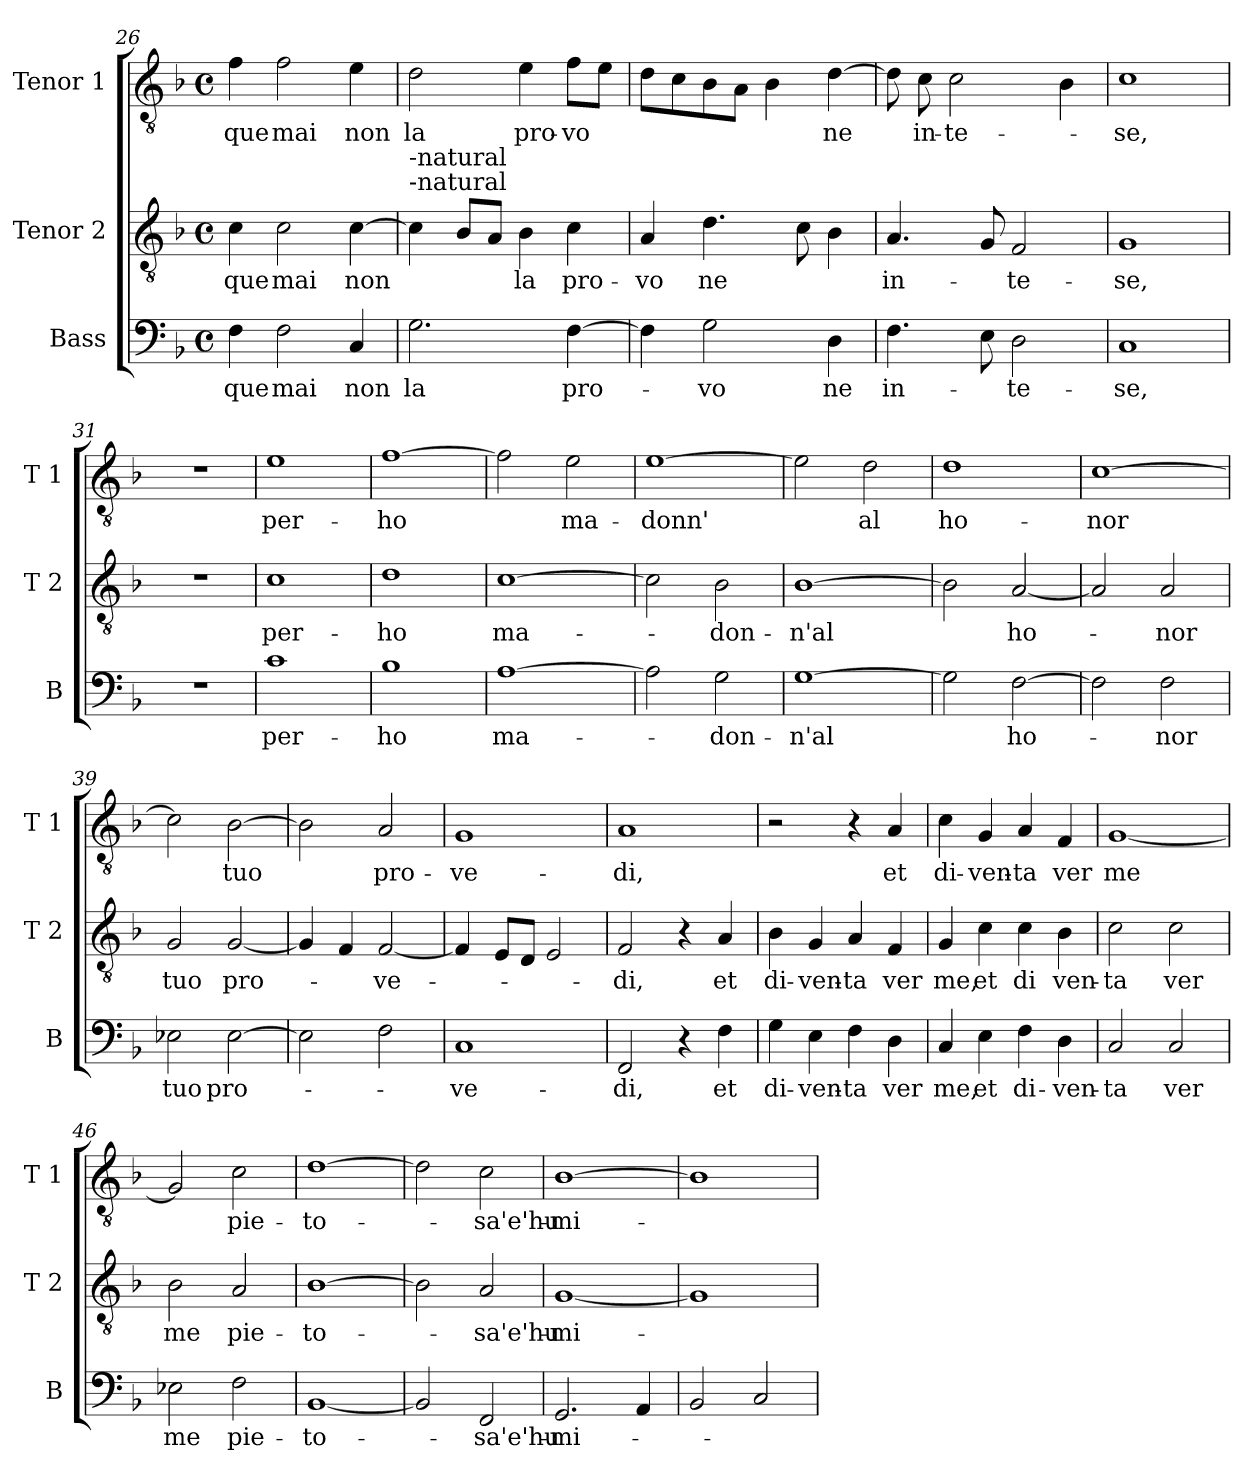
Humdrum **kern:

**kern	**text	**kern	**text	**kern	**text
*part3	*part3	*part2	*part2	*part1	*part1
*staff3	*staff3	*staff2	*staff2	*staff1	*staff1
*I"Bass	*	*I"Tenor 2	*	*I"Tenor 1	*
*I'B	*	*I'T 2	*	*I'T 1	*
*clefF4	*	*clefGv2	*	*clefGv2	*
*k[b-]	*	*k[b-]	*	*k[b-]	*
*F:	*	*F:	*	*F:	*
*M4/4	*	*M4/4	*	*M4/4	*
*met(c)	*	*met(c)	*	*met(c)	*
=26	=26	=26	=26	=26	=26
!	!LO:LY:b	!	!LO:LY:b	!	!LO:LY:b
4F\	-que	4c\	-que	4f\	-que
!	!LO:LY:b	!	!LO:LY:b	!	!LO:LY:b
2F\	mai	2c\	mai	2f\	mai
!	!LO:LY:b	!	!LO:LY:b	!	!LO:LY:b
4C/	non	[4c\	non	4e\	non
=27	=27	=27	=27	=27	=27
!	!	!LO:TX:a:t=-natural	!	!	!
!	!	!LO:TX:a:t=-natural	!	!	!
!	!LO:LY:b	!	!	!	!LO:LY:b
2.G\	la	4c\]	.	2d\	la
.	.	8B-/L	.	.	.
.	.	8A/J	.	.	.
!	!	!	!LO:LY:b	!	!LO:LY:b
.	.	4B-\	la	4e\	pro-
!	!LO:LY:b	!	!LO:LY:b	!	!LO:LY:b
[4F\	pro-	4c\	pro-	8f\L	-vo
.	.	.	.	8e\J	.
=28	=28	=28	=28	=28	=28
!	!	!	!LO:LY:b	!	!
4F\]	.	4A/	-vo	8d\L	.
.	.	.	.	8c\	.
!	!LO:LY:b	!	!LO:LY:b	!	!
2G\	-vo	4.d\	ne	8B-\	.
.	.	.	.	8A\J	.
.	.	.	.	4B-\	.
.	.	8c\	.	.	.
!	!LO:LY:b	!	!	!	!LO:LY:b
4D\	ne	4B-\	.	[4d\	ne
=29	=29	=29	=29	=29	=29
!	!LO:LY:b	!	!LO:LY:b	!	!
4.F\	in-	4.A/	in-	8d\]	.
!	!	!	!	!	!LO:LY:b
.	.	.	.	8c\	in-
!	!	!	!	!	!LO:LY:b
.	.	.	.	2c\	-te-
8E\	.	8G/	.	.	.
!	!LO:LY:b	!	!LO:LY:b	!	!
2D\	-te-	2F/	-te-	.	.
.	.	.	.	4B-\	.
=30	=30	=30	=30	=30	=30
!	!LO:LY:b	!	!LO:LY:b	!	!LO:LY:b
1C	-se,	1G	-se,	1c	-se,
!!LO:LB:g=z
=31	=31	=31	=31	=31	=31
1r	.	1r	.	1r	.
=32	=32	=32	=32	=32	=32
!	!LO:LY:b	!	!LO:LY:b	!	!LO:LY:b
1c	per-	1c	per-	1e	per-
=33	=33	=33	=33	=33	=33
!	!LO:LY:b	!	!LO:LY:b	!	!LO:LY:b
1B-	-ho	1d	-ho	[1f	-ho
=34	=34	=34	=34	=34	=34
!	!LO:LY:b	!	!LO:LY:b	!	!
[1A	ma-	[1c	ma-	2f\]	.
!	!	!	!	!	!LO:LY:b
.	.	.	.	2e\	ma-
=35	=35	=35	=35	=35	=35
!	!	!	!	!	!LO:LY:b
2A\]	.	2c\]	.	[1e	-donn'
!	!LO:LY:b	!	!LO:LY:b	!	!
2G\	-don-	2B-\	-don-	.	.
=36	=36	=36	=36	=36	=36
!	!LO:LY:b	!	!LO:LY:b	!	!
[1G	-n'al	[1B-	-n'al	2e\]	.
!	!	!	!	!	!LO:LY:b
.	.	.	.	2d\	al
=37	=37	=37	=37	=37	=37
!	!	!	!	!	!LO:LY:b
2G\]	.	2B-\]	.	1d	ho-
!	!LO:LY:b	!	!LO:LY:b	!	!
[2F\	ho-	[2A/	ho-	.	.
!!LO:LB:g=z
=38	=38	=38	=38	=38	=38
!	!	!	!	!	!LO:LY:b
2F\]	.	2A/]	.	[1c	-nor
!	!LO:LY:b	!	!LO:LY:b	!	!
2F\	-nor	2A/	-nor	.	.
=39	=39	=39	=39	=39	=39
!	!LO:LY:b	!	!LO:LY:b	!	!
2E-X\	tuo	2G/	tuo	2c\]	.
!	!LO:LY:b	!	!LO:LY:b	!	!LO:LY:b
[2E-\	pro-	[2G/	pro-	[2B-\	tuo
=40	=40	=40	=40	=40	=40
2E-\]	.	4G/]	.	2B-\]	.
.	.	4F/	.	.	.
!	!	!	!LO:LY:b	!	!LO:LY:b
2F\	.	[2F/	-ve-	2A/	pro-
=41	=41	=41	=41	=41	=41
!	!LO:LY:b	!	!	!	!LO:LY:b
1C	-ve-	4F/]	.	1G	-ve-
.	.	8E/L	.	.	.
.	.	8D/J	.	.	.
.	.	2E/	.	.	.
=42	=42	=42	=42	=42	=42
!	!LO:LY:b	!	!LO:LY:b	!	!LO:LY:b
2FF/	-di,	2F/	-di,	1A	-di,
4r	.	4r	.	.	.
!	!LO:LY:b	!	!LO:LY:b	!	!
4F\	et	4A/	et	.	.
=43	=43	=43	=43	=43	=43
!	!LO:LY:b	!	!LO:LY:b	!	!
4G\	di-	4B-\	di-	2r	.
!	!LO:LY:b	!	!LO:LY:b	!	!
4E\	-ven-	4G/	-ven-	.	.
!	!LO:LY:b	!	!LO:LY:b	!	!
4F\	-ta	4A/	-ta	4r	.
!	!LO:LY:b	!	!LO:LY:b	!	!LO:LY:b
4D\	ver	4F/	ver	4A/	et
!!LO:PB:g=z
=44	=44	=44	=44	=44	=44
!	!LO:LY:b	!	!LO:LY:b	!	!LO:LY:b
4C/	me,	4G/	me,	4c\	di-
!	!LO:LY:b	!	!LO:LY:b	!	!LO:LY:b
4E\	et	4c\	et	4G/	-ven-
!	!LO:LY:b	!	!LO:LY:b	!	!LO:LY:b
4F\	di-	4c\	di	4A/	-ta
!	!LO:LY:b	!	!LO:LY:b	!	!LO:LY:b
4D\	-ven-	4B-\	ven-	4F/	ver
=45	=45	=45	=45	=45	=45
!	!LO:LY:b	!	!LO:LY:b	!	!LO:LY:b
2C/	-ta	2c\	-ta	[1G	me
!	!LO:LY:b	!	!LO:LY:b	!	!
2C/	ver	2c\	ver	.	.
=46	=46	=46	=46	=46	=46
!	!LO:LY:b	!	!LO:LY:b	!	!
2E-X\	me	2B-\	me	2G/]	.
!	!LO:LY:b	!	!LO:LY:b	!	!LO:LY:b
2F\	pie-	2A/	pie-	2c\	pie-
=47	=47	=47	=47	=47	=47
!	!LO:LY:b	!	!LO:LY:b	!	!LO:LY:b
[1BB-	-to-	[1B-	-to-	[1d	-to-
=48	=48	=48	=48	=48	=48
2BB-/]	.	2B-\]	.	2d\]	.
!	!LO:LY:b	!	!LO:LY:b	!	!LO:LY:b
2FF/	-sa'e'hu-	2A/	-sa'e'hu-	2c\	-sa'e'hu-
=49	=49	=49	=49	=49	=49
!	!LO:LY:b	!	!LO:LY:b	!	!LO:LY:b
2.GG/	-mi-	[1G	-mi-	[1B-	-mi-
4AA/	.	.	.	.	.
!!LO:LB:g=z
=50	=50	=50	=50	=50	=50
2BB-/	.	1G]	.	1B-]	.
2C/	.	.	.	.	.
=	=	=	=	=	=
*-	*-	*-	*-	*-	*-
